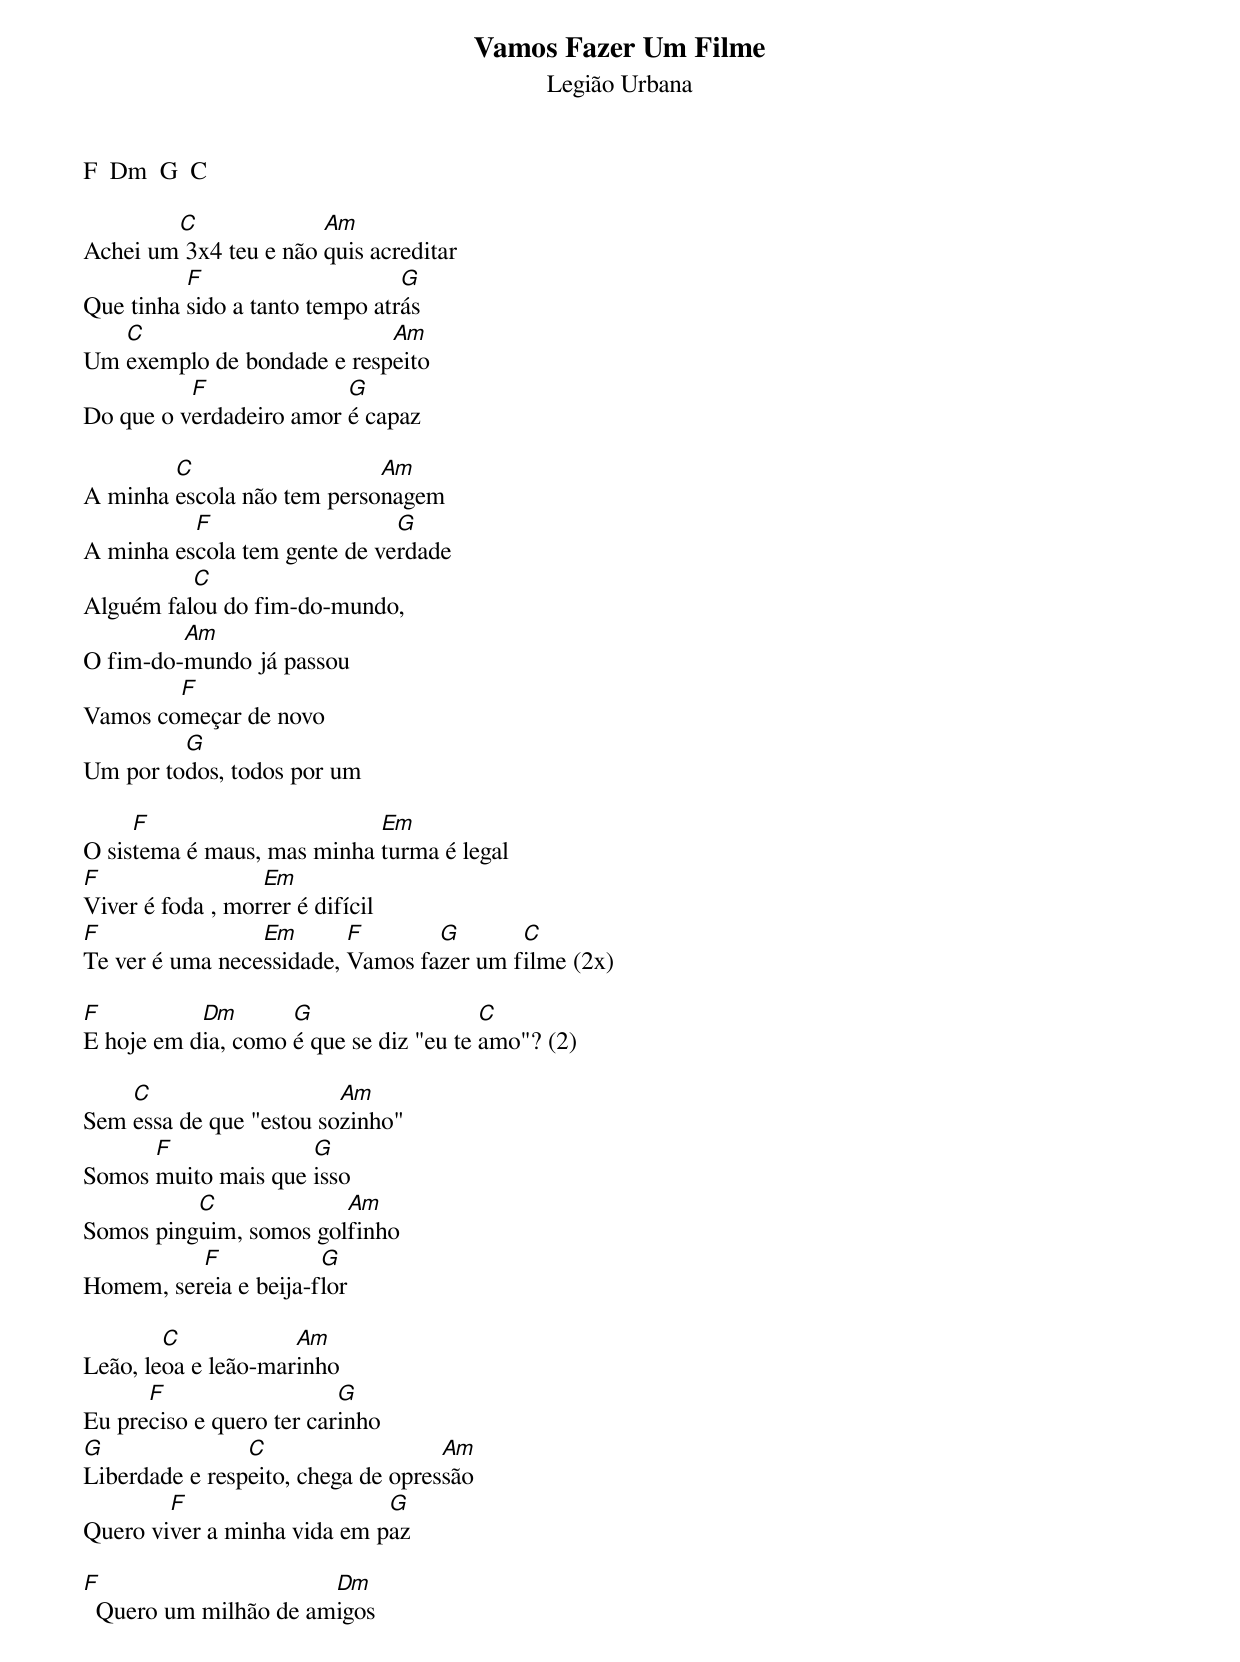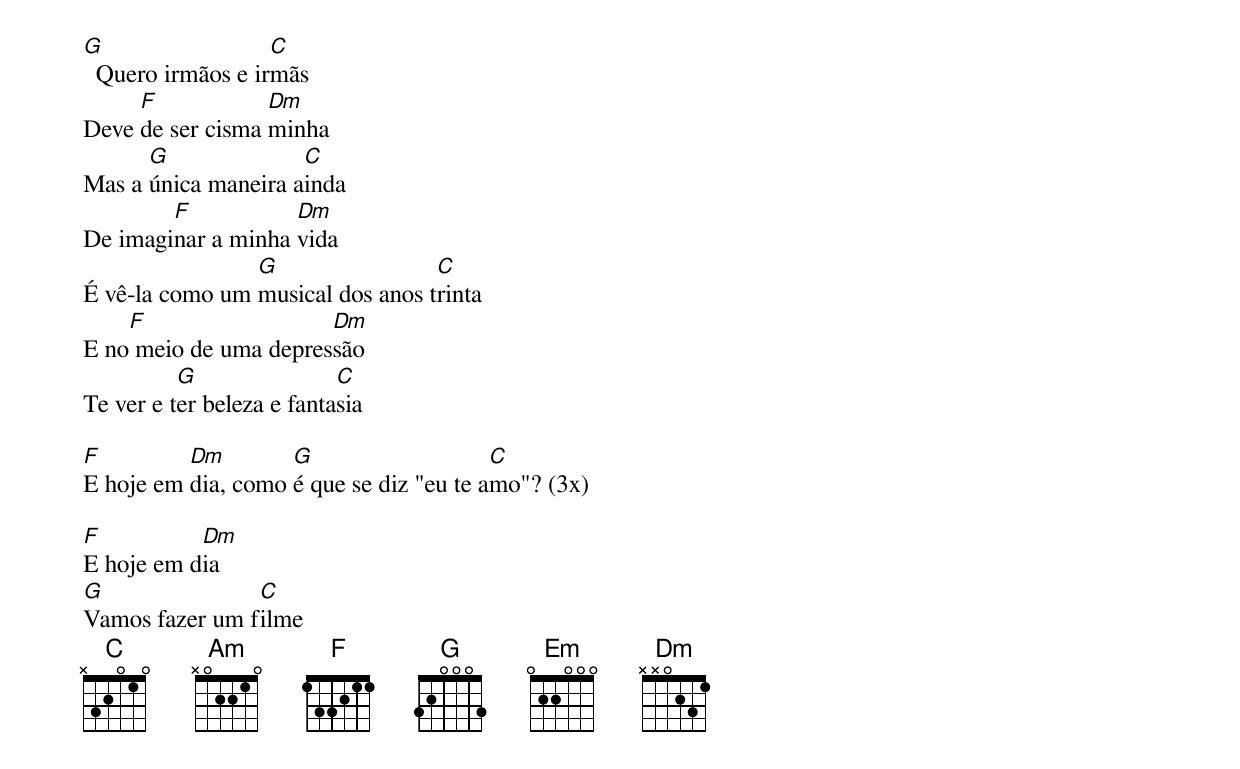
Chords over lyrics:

Vamos Fazer Um Filme
Legião Urbana

F  Dm  G  C

        C              Am
Achei um 3x4 teu e não quis acreditar
          F                     G
Que tinha sido a tanto tempo atrás
   C                        Am
Um exemplo de bondade e respeito
          F              G
Do que o verdadeiro amor é capaz

        C                   Am
A minha escola não tem personagem
          F                   G
A minha escola tem gente de verdade
          C
Alguém falou do fim-do-mundo,
         Am
O fim-do-mundo já passou
        F
Vamos começar de novo
         G
Um por todos, todos por um

     F                      Em
O sistema é maus, mas minha turma é legal
F                 Em
Viver é foda , morrer é difícil
F                Em       F       G       C
Te ver é uma necessidade, Vamos fazer um filme (2x)

F          Dm       G                   C
E hoje em dia, como é que se diz "eu te amo"? (2)

    C                    Am
Sem essa de que "estou sozinho"
      F              G
Somos muito mais que isso
          C             Am
Somos pinguim, somos golfinho
          F            G
Homem, sereia e beija-flor

        C            Am
Leão, leoa e leão-marinho
      F                   G
Eu preciso e quero ter carinho
G               C                   Am
Liberdade e respeito, chega de opressão
        F                    G
Quero viver a minha vida em paz

F                      Dm
  Quero um milhão de amigos
G                  C
  Quero irmãos e irmãs
     F            Dm
Deve de ser cisma minha
      G              C
Mas a única maneira ainda
        F           Dm
De imaginar a minha vida
                G                 C
É vê-la como um musical dos anos trinta
    F                  Dm
E no meio de uma depressão
          G                C
Te ver e ter beleza e fantasia

F         Dm        G                    C
E hoje em dia, como é que se diz "eu te amo"? (3x)

F          Dm
E hoje em dia
G               C
Vamos fazer um filme
